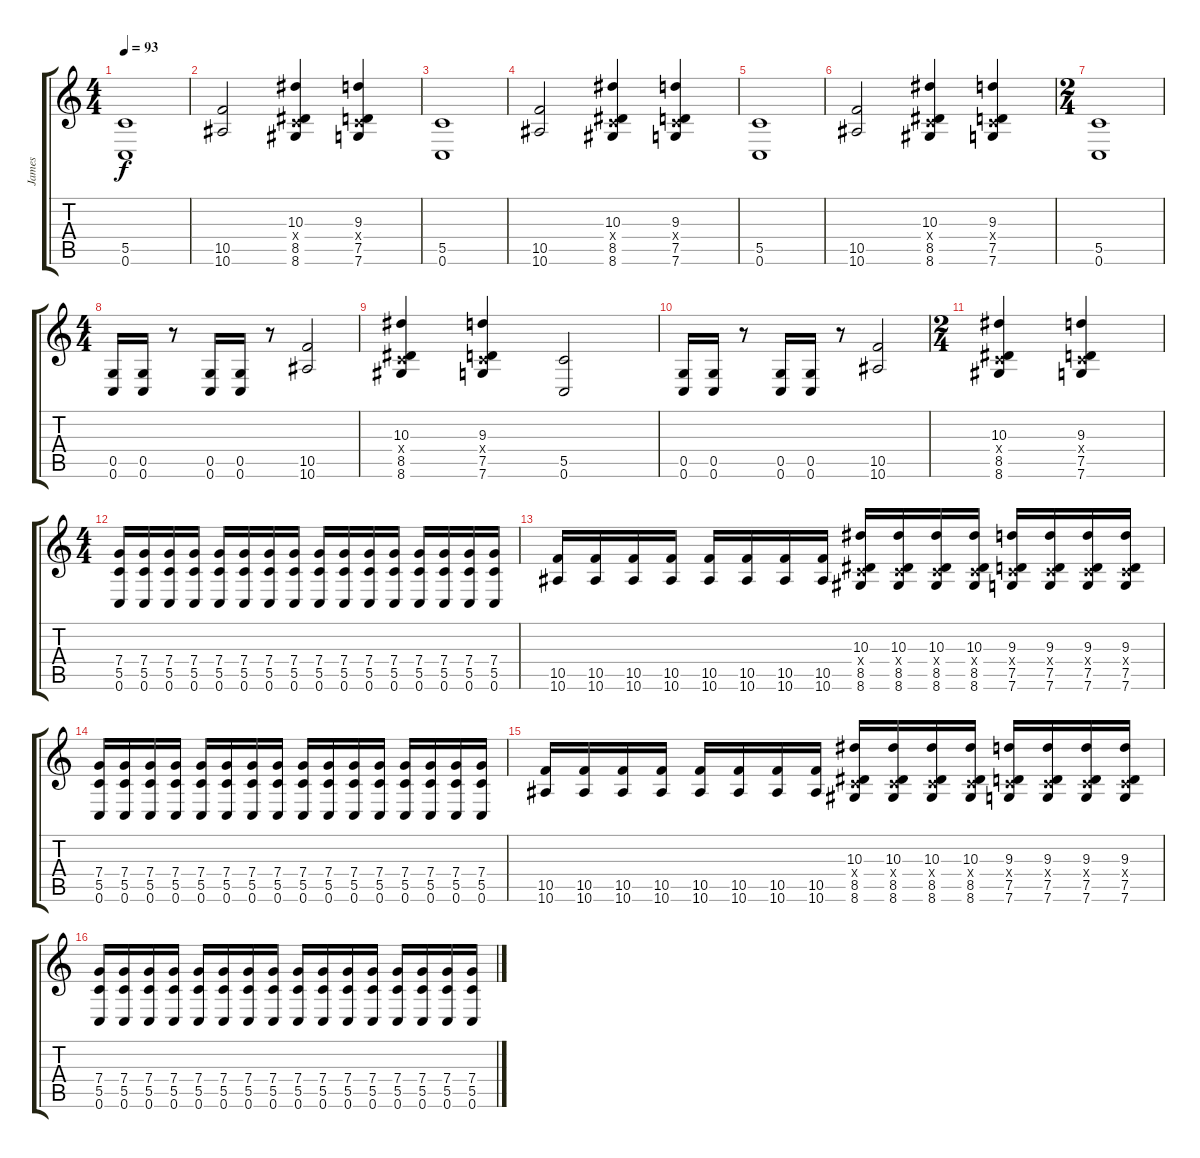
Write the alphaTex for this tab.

\track ("James" "James") {instrument overdrivenguitar}
\staff {score tabs}
\tuning (D4 A3 F3 C3 G2 C2) {hide}
\ts (4 4)
\tempo 93
\clef g2
\ks c
(5.5 0.6).1{dy f} |
(10.5 10.6).2 (10.3 0.4{x} 8.5 8.6).4 (9.3 0.4{x} 7.5 7.6).4 |
(5.5 0.6).1 |
(10.5 10.6).2 (10.3 0.4{x} 8.5 8.6).4 (9.3 0.4{x} 7.5 7.6).4 |
(5.5 0.6).1 |
(10.5 10.6).2 (10.3 0.4{x} 8.5 8.6).4 (9.3 0.4{x} 7.5 7.6).4 |
\ts (2 4)
(5.5 0.6).1 |
\ts (4 4)
(0.5 0.6).16 (0.5 0.6).16 r.8 (0.5 0.6).16 (0.5 0.6).16 r.8 (10.5 10.6).2 |
(10.3 0.4{x} 8.5 8.6).4 (9.3 0.4{x} 7.5 7.6).4 (5.5 0.6).2 |
(0.5 0.6).16 (0.5 0.6).16 r.8 (0.5 0.6).16 (0.5 0.6).16 r.8 (10.5 10.6).2 |
\ts (2 4)
(10.3 0.4{x} 8.5 8.6).4 (9.3 0.4{x} 7.5 7.6).4 |
\ts (4 4)
(7.4 5.5 0.6).16 (7.4 5.5 0.6).16 (7.4 5.5 0.6).16 (7.4 5.5 0.6).16 (7.4 5.5 0.6).16 (7.4 5.5 0.6).16 (7.4 5.5 0.6).16 (7.4 5.5 0.6).16 (7.4 5.5 0.6).16 (7.4 5.5 0.6).16 (7.4 5.5 0.6).16 (7.4 5.5 0.6).16 (7.4 5.5 0.6).16 (7.4 5.5 0.6).16 (7.4 5.5 0.6).16 (7.4 5.5 0.6).16 |
(10.5 10.6).16 (10.5 10.6).16 (10.5 10.6).16 (10.5 10.6).16 (10.5 10.6).16 (10.5 10.6).16 (10.5 10.6).16 (10.5 10.6).16 (10.3 0.4{x} 8.5 8.6).16 (10.3 0.4{x} 8.5 8.6).16 (10.3 0.4{x} 8.5 8.6).16 (10.3 0.4{x} 8.5 8.6).16 (9.3 0.4{x} 7.5 7.6).16 (9.3 0.4{x} 7.5 7.6).16 (9.3 0.4{x} 7.5 7.6).16 (9.3 0.4{x} 7.5 7.6).16 |
(7.4 5.5 0.6).16 (7.4 5.5 0.6).16 (7.4 5.5 0.6).16 (7.4 5.5 0.6).16 (7.4 5.5 0.6).16 (7.4 5.5 0.6).16 (7.4 5.5 0.6).16 (7.4 5.5 0.6).16 (7.4 5.5 0.6).16 (7.4 5.5 0.6).16 (7.4 5.5 0.6).16 (7.4 5.5 0.6).16 (7.4 5.5 0.6).16 (7.4 5.5 0.6).16 (7.4 5.5 0.6).16 (7.4 5.5 0.6).16 |
(10.5 10.6).16 (10.5 10.6).16 (10.5 10.6).16 (10.5 10.6).16 (10.5 10.6).16 (10.5 10.6).16 (10.5 10.6).16 (10.5 10.6).16 (10.3 0.4{x} 8.5 8.6).16 (10.3 0.4{x} 8.5 8.6).16 (10.3 0.4{x} 8.5 8.6).16 (10.3 0.4{x} 8.5 8.6).16 (9.3 0.4{x} 7.5 7.6).16 (9.3 0.4{x} 7.5 7.6).16 (9.3 0.4{x} 7.5 7.6).16 (9.3 0.4{x} 7.5 7.6).16 |
(7.4 5.5 0.6).16 (7.4 5.5 0.6).16 (7.4 5.5 0.6).16 (7.4 5.5 0.6).16 (7.4 5.5 0.6).16 (7.4 5.5 0.6).16 (7.4 5.5 0.6).16 (7.4 5.5 0.6).16 (7.4 5.5 0.6).16 (7.4 5.5 0.6).16 (7.4 5.5 0.6).16 (7.4 5.5 0.6).16 (7.4 5.5 0.6).16 (7.4 5.5 0.6).16 (7.4 5.5 0.6).16 (7.4 5.5 0.6).16
